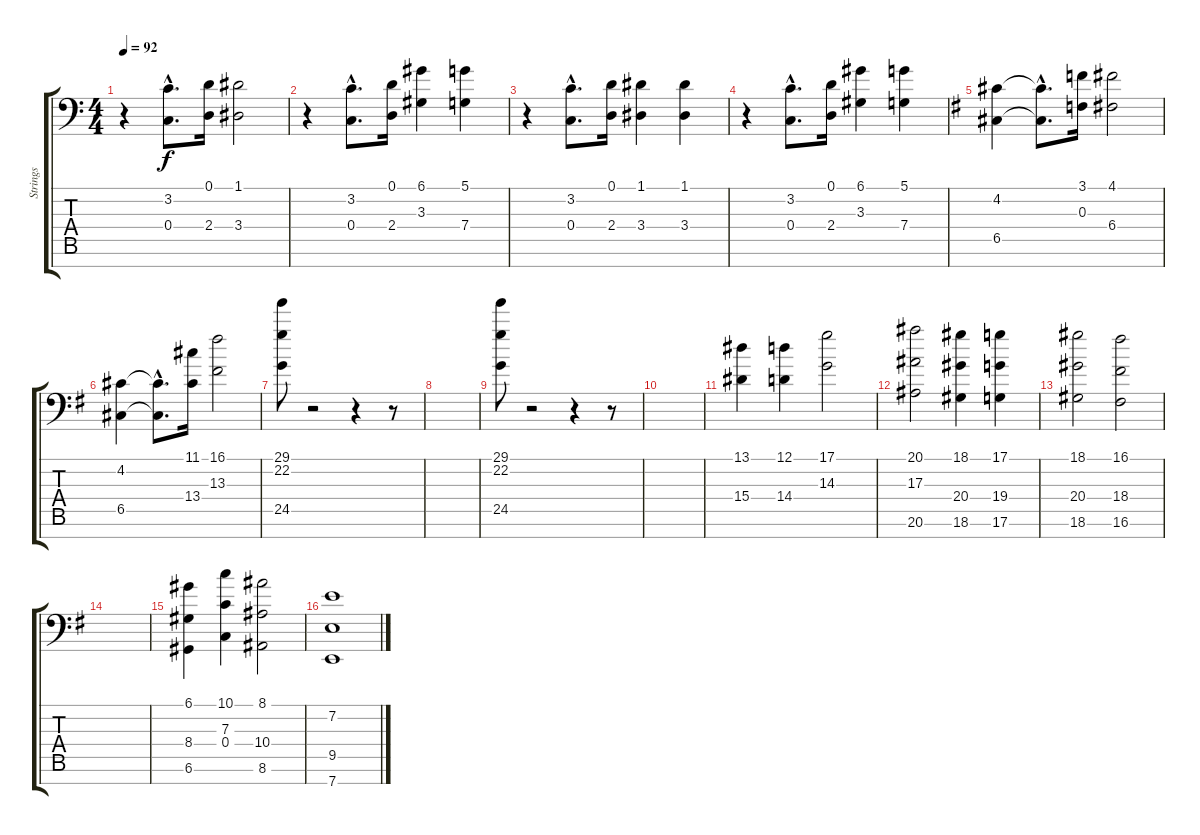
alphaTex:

\track ("Strings" "Strings") {instrument stringensemble1}
\staff {score tabs}
\tuning (D4 A3 F3 C3 G2 D2 A1) {hide}
\ts (4 4)
\tempo 92
\clef f4
\ks c
r.4{dy f} (3.2{hac} 0.4{hac}).8{d} (0.1 2.4).16 (1.1 3.4).2 |
r.4 (3.2{hac} 0.4{hac}).8{d} (0.1 2.4).16 (6.1 3.3).4 (5.1 7.4).4 |
r.4 (3.2{hac} 0.4{hac}).8{d} (0.1 2.4).16 (1.1 3.4).4 (1.1 3.4).4 |
r.4 (3.2{hac} 0.4{hac}).8{d} (0.1 2.4).16 (6.1 3.3).4 (5.1 7.4).4 |
\ks g
(4.2 6.5).4 (4.2{hac t} 6.5{hac t}).8{d} (3.1 0.3).16 (4.1 6.4).2 |
(4.2 6.5).4 (4.2{hac t} 6.5{hac t}).8{d} (11.1 13.4).16 (16.1 13.3).2 |
(29.1 22.2 24.5).8 r.2 r.4 r.8 |
|
(29.1 22.2 24.5).8 r.2 r.4 r.8 |
|
(13.1 15.4).4 (12.1 14.4).4 (17.1 14.3).2 |
(20.1 17.3 20.6).2 (18.1 20.4 18.6).4 (17.1 19.4 17.6).4 |
(18.1 20.4 18.6).2 (16.1 18.4 16.6).2 |
|
(6.1 8.4 6.6).4 (10.1 7.3 0.4).4 (8.1 10.4 8.6).2 |
(7.2 9.5 7.7).1
